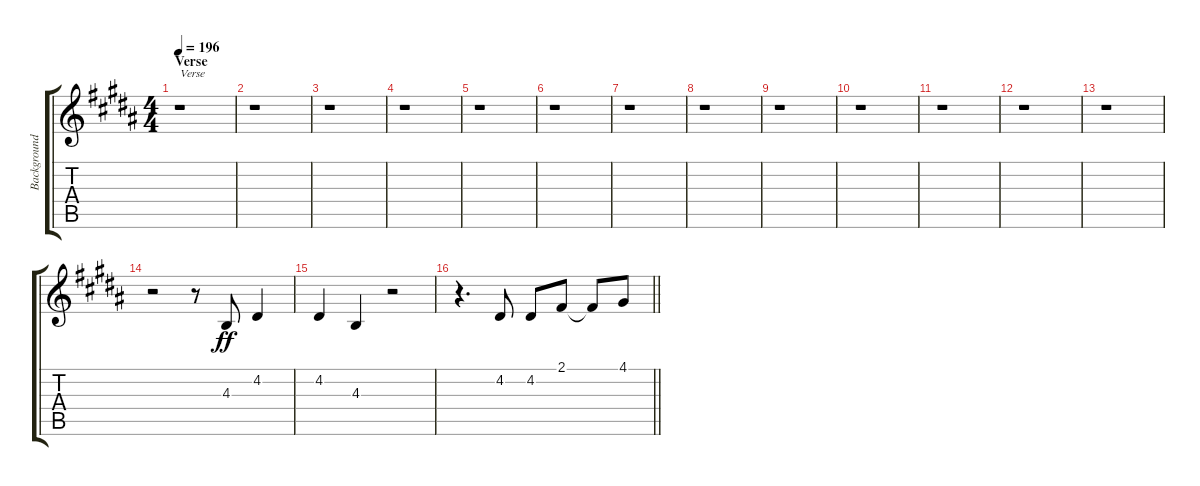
\track ("Background Voice" "Background") {instrument altosax}
\staff {score tabs}
\tuning (E4 B3 G3 D3 A2 E2) {hide}
\ts (4 4)
\section ("" "Verse")
\tempo 196
\clef g2
\ks b
r.1{txt "Verse" dy ff instrument altosax} |
r.1 |
r.1 |
r.1 |
r.1 |
r.1 |
r.1 |
r.1 |
r.1 |
r.1 |
r.1 |
r.1 |
r.1 |
r.2 r.8 4.3.8 4.2.4 |
4.2.4 4.3.4 r.2 |
\barLineRight lightlight
r.4{d} 4.2.8 4.2.8 2.1.8 2.1{t}.8 4.1.8
